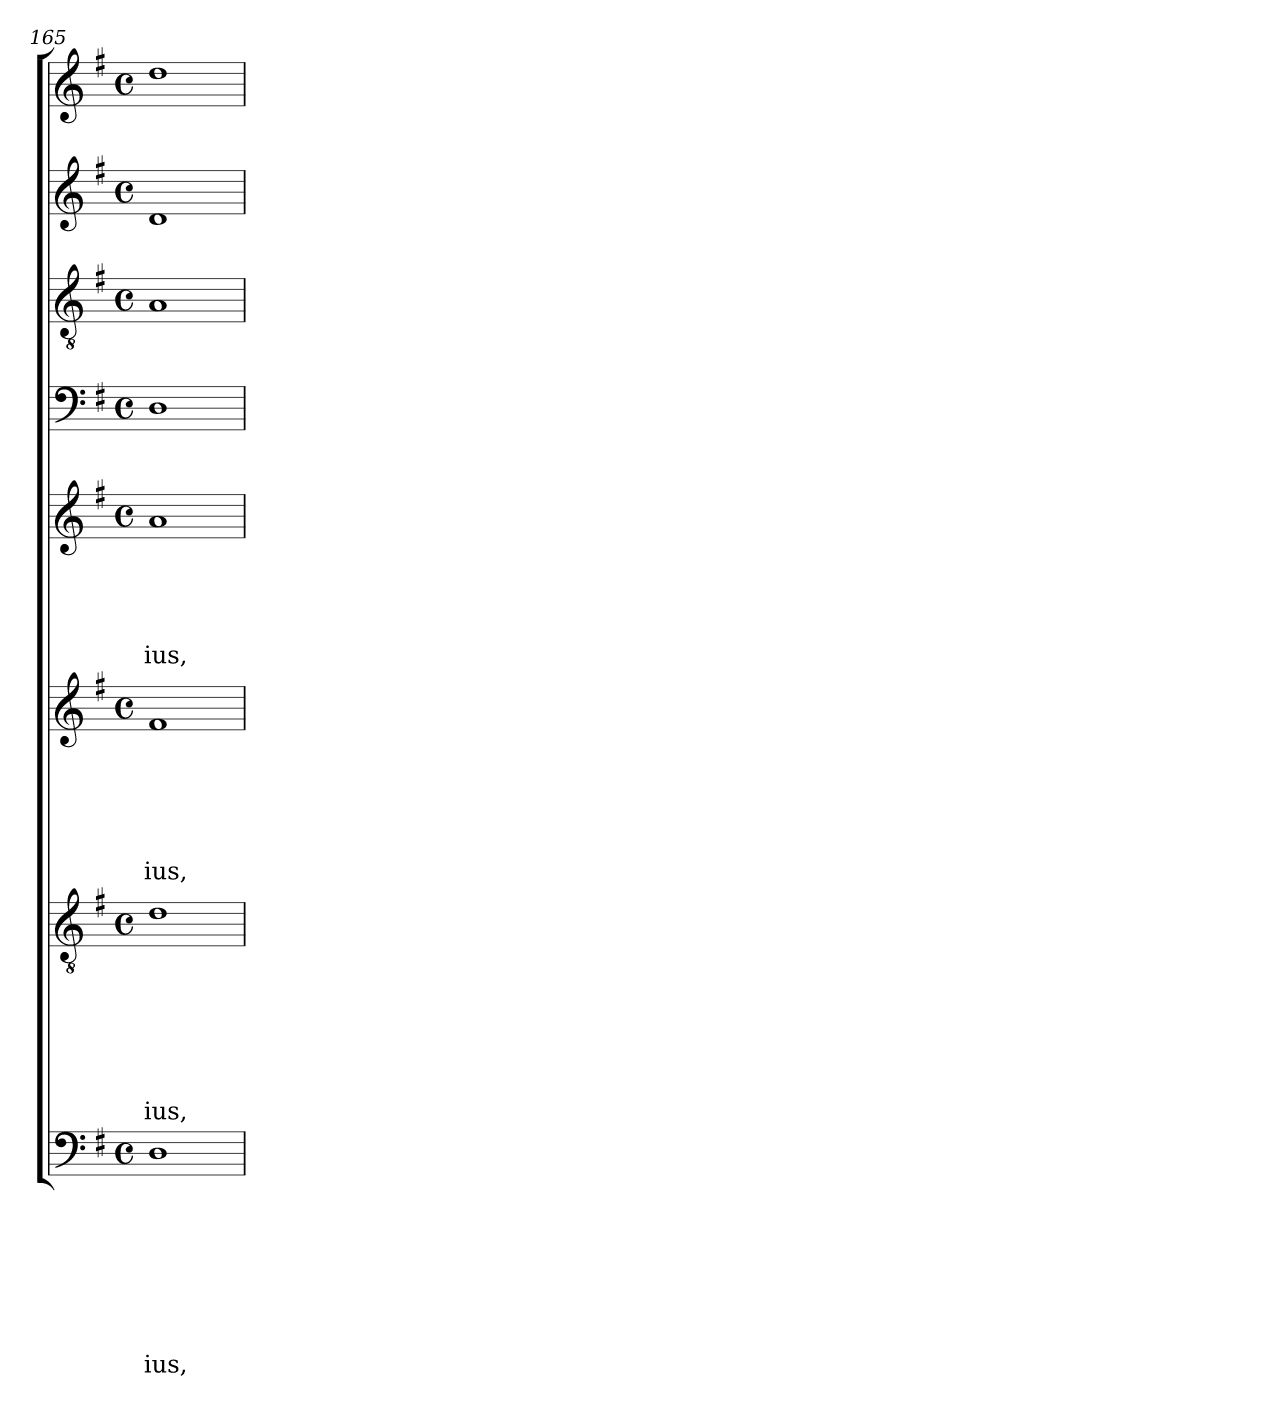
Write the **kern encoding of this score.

**kern	**text	**text	**text	**text	**text	**text	**text	**text	**kern	**text	**text	**text	**text	**text	**text	**text	**kern	**text	**text	**text	**text	**text	**text	**kern	**text	**text	**text	**text	**text	**kern	**kern	**kern	**kern
*part8	*part8	*part8	*part8	*part8	*part8	*part8	*part8	*part8	*part7	*part7	*part7	*part7	*part7	*part7	*part7	*part7	*part6	*part6	*part6	*part6	*part6	*part6	*part6	*part5	*part5	*part5	*part5	*part5	*part5	*part4	*part3	*part2	*part1
*staff8	*staff8	*staff8	*staff8	*staff8	*staff8	*staff8	*staff8	*staff8	*staff7	*staff7	*staff7	*staff7	*staff7	*staff7	*staff7	*staff7	*staff6	*staff6	*staff6	*staff6	*staff6	*staff6	*staff6	*staff5	*staff5	*staff5	*staff5	*staff5	*staff5	*staff4	*staff3	*staff2	*staff1
*clefF4	*	*	*	*	*	*	*	*	*clefGv2	*	*	*	*	*	*	*	*clefG2	*	*	*	*	*	*	*clefG2	*	*	*	*	*	*clefF4	*clefGv2	*clefG2	*clefG2
*k[f#]	*	*	*	*	*	*	*	*	*k[f#]	*	*	*	*	*	*	*	*k[f#]	*	*	*	*	*	*	*k[f#]	*	*	*	*	*	*k[f#]	*k[f#]	*k[f#]	*k[f#]
*G:	*	*	*	*	*	*	*	*	*G:	*	*	*	*	*	*	*	*G:	*	*	*	*	*	*	*G:	*	*	*	*	*	*G:	*G:	*G:	*G:
*M4/4	*	*	*	*	*	*	*	*	*M4/4	*	*	*	*	*	*	*	*M4/4	*	*	*	*	*	*	*M4/4	*	*	*	*	*	*M4/4	*M4/4	*M4/4	*M4/4
*met(c)	*	*	*	*	*	*	*	*	*met(c)	*	*	*	*	*	*	*	*met(c)	*	*	*	*	*	*	*met(c)	*	*	*	*	*	*met(c)	*met(c)	*met(c)	*met(c)
=165	=165	=165	=165	=165	=165	=165	=165	=165	=165	=165	=165	=165	=165	=165	=165	=165	=165	=165	=165	=165	=165	=165	=165	=165	=165	=165	=165	=165	=165	=165	=165	=165	=165
!	!	!	!	!	!	!	!	!LO:LY:b	!	!	!	!	!	!	!	!LO:LY:b	!	!	!	!	!	!	!LO:LY:b	!	!	!	!	!	!LO:LY:b	!	!	!	!
1D	.	.	.	.	.	.	.	-ius,	1d	.	.	.	.	.	.	ius,	1f#	.	.	.	.	.	ius,	1a	.	.	.	.	ius,	1D	1A	1d	1dd
=	=	=	=	=	=	=	=	=	=	=	=	=	=	=	=	=	=	=	=	=	=	=	=	=	=	=	=	=	=	=	=	=	=
*-	*-	*-	*-	*-	*-	*-	*-	*-	*-	*-	*-	*-	*-	*-	*-	*-	*-	*-	*-	*-	*-	*-	*-	*-	*-	*-	*-	*-	*-	*-	*-	*-	*-
